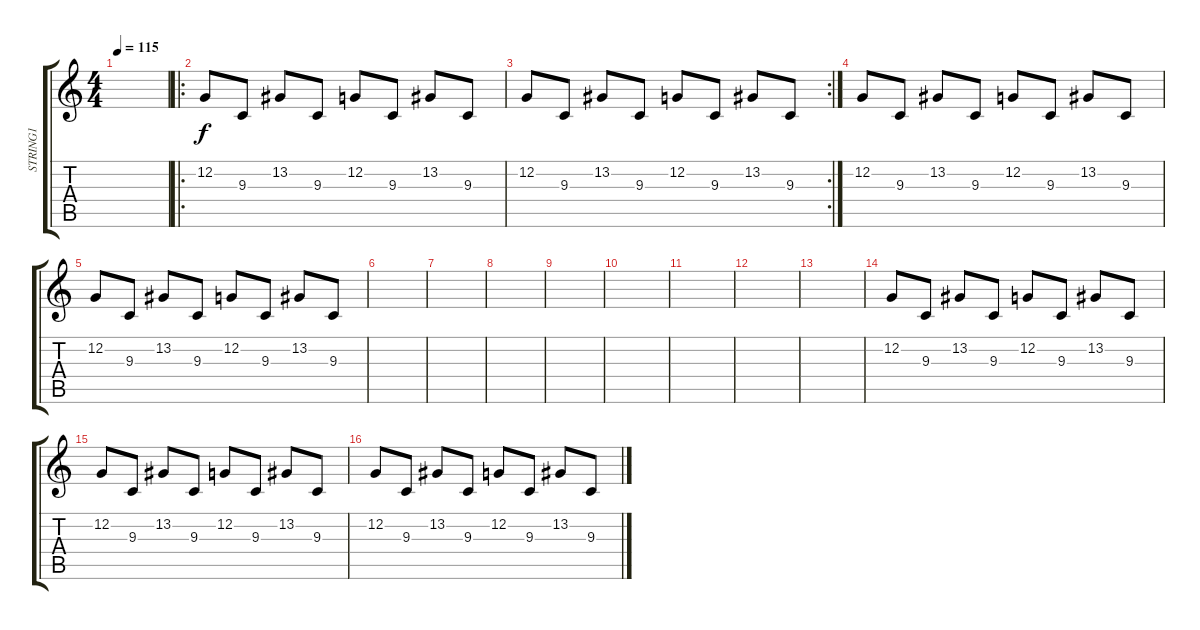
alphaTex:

\track ("STRING1" "STRING1") {instrument stringensemble1}
\staff {score tabs}
\tuning (C4 G3 Eb3 Bb2 F2 C2) {hide}
\ts (4 4)
\tempo 115
\clef g2
\ks c
|
\ro
12.2.8 9.3.8 13.2.8 9.3.8 12.2.8 9.3.8 13.2.8 9.3.8 |
\rc 2
12.2.8 9.3.8 13.2.8 9.3.8 12.2.8 9.3.8 13.2.8 9.3.8 |
12.2.8 9.3.8 13.2.8 9.3.8 12.2.8 9.3.8 13.2.8 9.3.8 |
12.2.8 9.3.8 13.2.8 9.3.8 12.2.8 9.3.8 13.2.8 9.3.8 |
|
|
|
|
|
|
|
|
12.2.8 9.3.8 13.2.8 9.3.8 12.2.8 9.3.8 13.2.8 9.3.8 |
12.2.8 9.3.8 13.2.8 9.3.8 12.2.8 9.3.8 13.2.8 9.3.8 |
12.2.8 9.3.8 13.2.8 9.3.8 12.2.8 9.3.8 13.2.8 9.3.8
